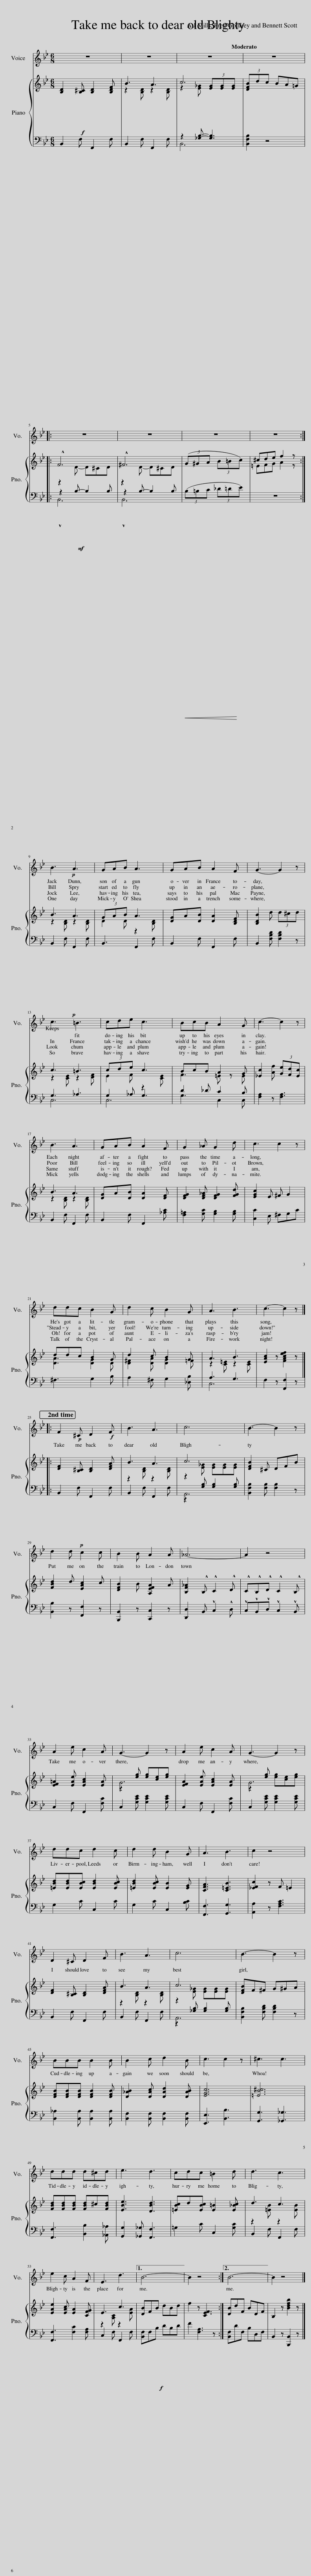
X:1
%%score 1 { ( 2 4 5 ) | ( 3 6 ) }
L:1/8
M:6/8
I:linebreak $
K:Bb
V:1 treble
V:2 treble
V:4 treble
V:5 treble
V:3 bass
V:6 bass
V:1
 z6 | z6 | z6[Q:1/4=112] | z6 |:$ z6 | %5
 z6 | z6 | z6 :|$!p! B3 A3 | GAB A3 | %10
 GAB A2 F | G3- G2 z |$ c3 =B3 | cde c3 | BcB A2 G | %15
 c3- c2 z |$ B3 A3 | GAB A2 F | G2 _A G2 d | c3 c2 z |$ %20
 ddc B2 G | d2 c B2 G | A3 B3 | c3- c2 z |]:$!p! F2!f! ^C D2 F | %25
 B3 A3 | c6 | B3- B2 z |$ d2 d c2 c | B2 B A2 A | %30
 _A6- | A2 z4 |$ A2 e c2 A | G3- G2 z | A2 e c2 A | %35
 G3- G2 z |$ ddc d2 c | d2 d B2 G | A3 B3 | c2 z4 |$ %40
 D2 ^C D2 F | B3 A3 | c6 | B3- B2 z |$ BBB B2 B | %45
 B2 c d2 B | c3 c2 z | ^c3 c3 |$ ddd d^cd | e3 d3 | %50
 cdc =B2 d | d3 c3 |$ e2 c A2 F | E3 d3 |1 B6- || %55
 B2 z4 :|2 B6- || B2 z4!D.S.! |] %58
V:2
!f! [B,D]2 [B,^C] [B,D]2 [B,DF] | z2 [B,D] z2 [B,D] | z2 [E_G] [EG][EG][EG] | [DFB]dc BA=G |:$ !^!F6 | %5
 !^!^F6 | (G^GA B=Bc) | ^cde f2 z :|$ z2 [B,D] z2 [B,D] | GAB A3 | %10
 [DG]A[DB] [DA]2 [B,DF] | [B,DB]2 d d^cd |$ z2 [CE] z2 [DF] | cde c3 | BcB A2 G | %15
 [_Ec]2 [Af] [Ge][Fd][Ec] |$ z2 [B,D] z2 [B,D] | [DG]A[DB] [DA]2 [DF] | [DFG]2 [DF_A] [DFG]2 [FGd] | [EGc]2 E ^F G2 |$ %20
 ddc B2 G | d2 c B2 G | z2 [C=E] z2 [CE] | [EAc]2 z [FAcef]2 z |]:$ [DF]2 [B,^C] [B,D]2 [DFA] | %25
 B3 A3 | c6 | [DFB]2 ^C DFB |$ [FBd]2 d [EAc]2 c | [DFB]2 B [A,EFA]2 A | %30
 [B,F_A]2 !^!B, !^!C2 !^!D | !^!C!^!B,!^!D !^!C2 !^!B, |$ [EF=A]2 [EAe] [EAc]2 [EA] | G6 | [EFA]2 [EAe] [EAc]2 [EA] | %35
 G6 |$ [=EBd][EBd][EBc] [EBd]2 [EBc] | [=EBd]2 [EBc] [EB]2 [EG] | [CFA]3 [C=EB]3 | [_EFc]2 z F =E2 |$ %40
 [DF]2 [B,^C] [B,D]2 [DFA] | B3 A3 | c6 | [DFB]F^F G^GA |$ [DFB][DFB][DFB] [DFB]2 [DFB] | %45
 [D_AB]2 [DAc] [DAd]2 [DAB] | [EGc]6 | [=EB^c]6 |$ [FBd][FBd][FBd] [FBd]^c[FBd] | [EBe]3 [DBd]3 | %50
 [=EBc]d[EBc] [E=B]2 [E_Bc] | d3 c3 |$ [EAe]2 [EAc] [EA]2 [CFG] | E3 c3 |1 [DB]FB dBd || %55
 f2 z [CEF]3 :|2 [DB]dF BDF || B,2 z [Bdfb]2 z |] %58
V:3
 B,,2 F, F,,2 F, | B,,2 F, F,,2 F, | z2 [_G,B,]- [G,B,]3 | [B,,F,B,]2 z4 |:$!mf! z2 B,- B,2 B, | %5
 z2 B,- B,2 B, |!<(! (B,=B,C _D=D!<)!E) | z6 :|$!p! B,,2 F, F,,2 F, | B,,3 F,,2 F, | %10
 B,,2 F, F,,2 F, | B,,2 [F,B,D] [F,B,D]2 z |$ G,3 _A,3 | G,2 _A, G,3 | D2 _D C2 B, | %15
 [F,A,]2 z [F,A,]3 |$ B,,2 F, F,,2 F, | B,,2 F, F,,2 [_A,C] | [F,=A,]2 [G,C] [G,B,]2 [G,B,] | [C,C]2 E, ^F,G,C |$ %20
 ^F,3 G,2 B, | A,2 ^F, G,2 [_D,B,] | A,3 G,3 | F,2 z [F,,F,]2 z |]:$!p! B,,2 F, F,,2 F, | %25
 B,,2 F, F,,2 F, | A,,6 | [B,,F,B,]2 [F,B,] [F,B,]2 z |$ [B,,B,]2 z [F,,F,]2 z | [B,,,B,,]2 z [C,,C,]2 z | %30
 [D,,D,]2 B,, !^!C,2 !^!D, | !^!C,!^!B,,!^!D, !^!C,2 !^!B,, |$ C,2 F, F,,2 [F,C] | C,2 [G,CE] [G,CE]2 [G,CE] | C,2 F, F,,2 [F,C] | %35
 C,2 [G,CE] [G,CE]2 [G,CE] |$ G,2 C C,2 C | G,2 C C,2 [B,C] | [F,,F,]3 [G,,G,]3 | [A,,A,]2 z [F,A,C]3 |$ %40
 B,,2 F, F,,2 F, | B,,2 F, F,,2 F, | A,,6 | [B,,F,B,]2 [F,B,D] [F,B,D]2 z |$ [B,,_A,]2 [B,,A,] [B,,A,]2 [B,,A,] | %45
 [B,,F,]2 [B,,F,] [B,,F,]2 [B,,F,] | [E,,E,]3 [B,,B,]3 | [G,,G,]3 [_G,,_G,]3 |$ [F,,F,]3 [B,,B,]2 [_A,,_A,] | [G,,G,]2 [_G,,_G,] [F,,F,]3 | %50
 =G,2 C C,2 [G,C] | B,,2 F, F,,2 F, |$ [F,,F,]3 [F,C]2 [F,A,] | C,2 F, F,,2 F, |1 [B,,F,]!f!F,B, DB,D || %55
 F2 [F,A,]3 z :|2 [B,,F,]DF, B,D,F, || B,,2 z [B,,,B,,]2 z |] %58
V:4
 x6 | B3 A3 | x6 | x6 |:$ x6 | %5
 x6 | x6 | x6 :|$ B3 A3 | x6 | %10
 x6 | x6 |$ c3 =B3 | x6 | x6 | %15
 x6 |$ B3 A3 | x6 | x6 | x6 |$ %20
 x6 | x6 | A3 B3 | x6 |]:$ x6 | %25
 x6 | x6 | x6 |$ x6 | x6 | %30
 x6 | x6 |$ x6 | x6 | x6 | %35
 x6 |$ x6 | x6 | x6 | x6 |$ %40
 x6 | x6 | x6 | x6 |$ x6 | %45
 x6 | x6 | x6 |$ x6 | x6 | %50
 x6 | x6 |$ x6 | x6 |1 x6 || %55
 x6 :|2 x6 || x6 |] %58
V:5
 x6 | x6 | c6 | x6 |:$ z2 D- D^CD | %5
 z2 D- D^CD | x6 | =EFG A2 z :|$ x6 | D2 D z2 [B,D] | %10
 x6 | x6 |$ x6 | E2 F z2 [CE] | F3 =E z E | %15
 x6 |$ x6 | x6 | x6 | x6 |$ %20
 [DA]3 [DG]2 D | [D^F]2 [DA] [DG]2 =F | x6 | x6 |]:$ x6 | %25
 z2 [B,D] z2 [B,D] | z2 [E_G] [EG][EG][EG] | x6 |$ x6 | x6 | %30
 x6 | x6 |$ x6 | z2 [eg] [eg][ce][eg] | x6 | %35
 z2 [eg] [eg][ce][eg] |$ x6 | x6 | x6 | x6 |$ %40
 x6 | z2 [B,D] z2 [B,D] | z2 [E_G] [EG][EG][EG] | x6 |$ x6 | %45
 x6 | x6 | x6 |$ x6 | x6 | %50
 x6 | z2 [=EB] z2 [EB] |$ x6 | z2 [A,C] z2 [EA] |1 x6 || %55
 x6 :|2 x6 || x6 |] %58
V:6
 x6 | x6 | B,,6 | x6 |:$ !^!B,,6 | %5
 !^!B,,6 | x6 | x6 :|$ x6 | x6 | %10
 x6 | x6 |$ C,6 | C,6 | G,3 C,2 C, | %15
 x6 |$ x6 | x6 | x6 | x6 |$ %20
 x6 | x6 | C,6 | x6 |]:$ x6 | %25
 x6 | z2 [G,B,] [G,B,]2 [G,B,] | x6 |$ x6 | x6 | %30
 x6 | x6 |$ x6 | x6 | x6 | %35
 x6 |$ x6 | x6 | x6 | x6 |$ %40
 x6 | x6 | z2 [_G,B,] [G,B,]2 [G,B,] | x6 |$ x6 | %45
 x6 | x6 | x6 |$ x6 | x6 | %50
 x6 | x6 |$ x6 | x6 |1 x6 || %55
 x6 :|2 x6 || x6 |] %58
